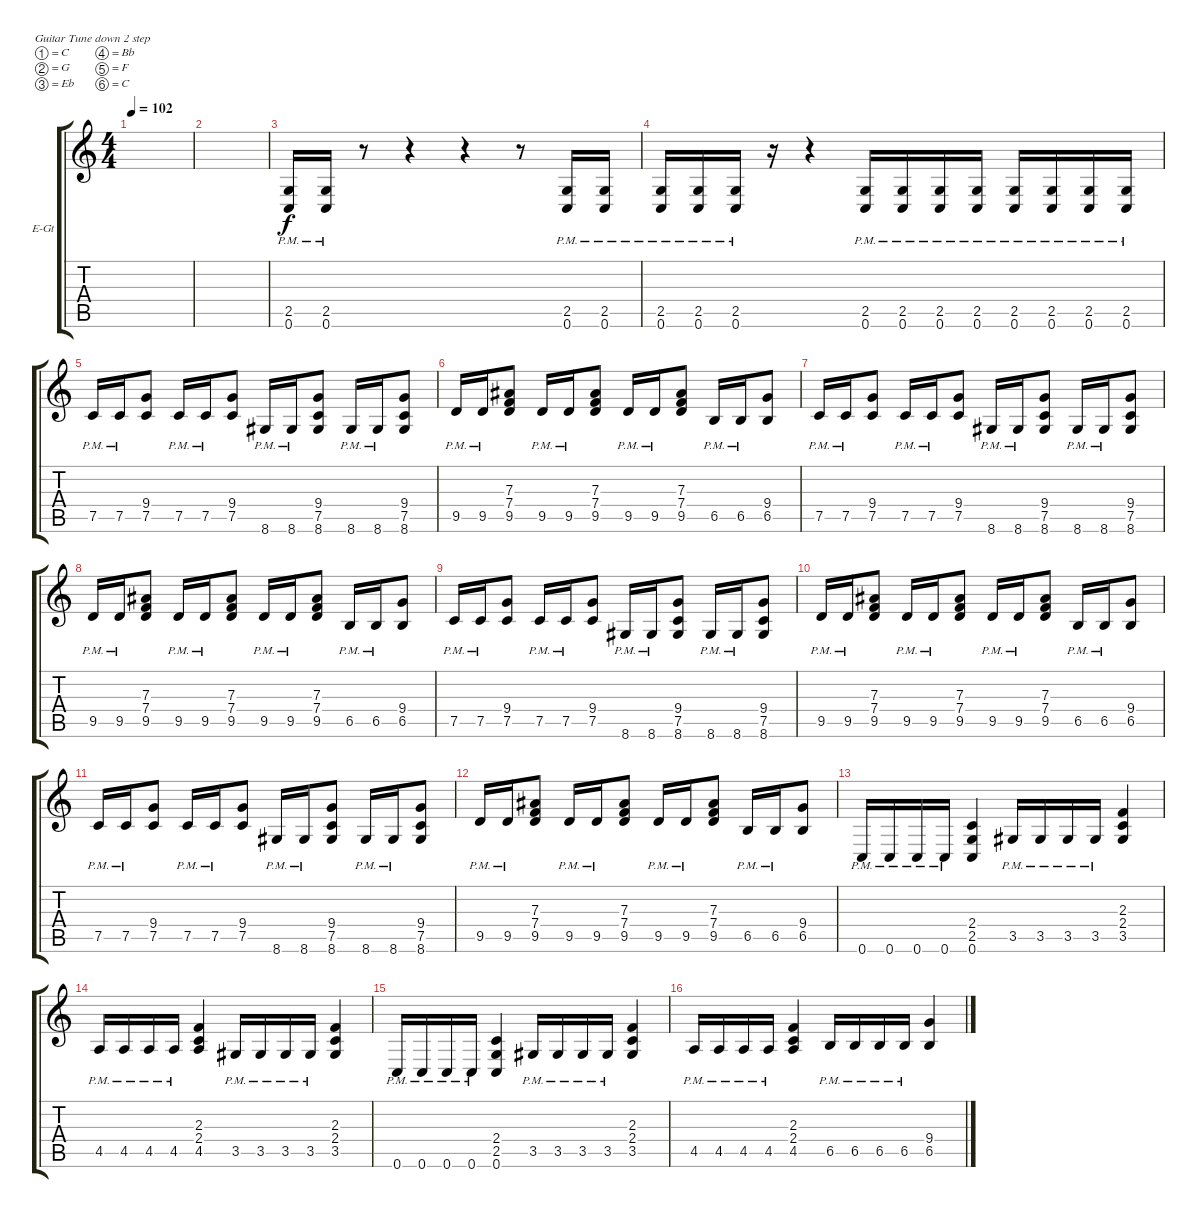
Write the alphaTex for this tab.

\bracketExtendMode groupsimilarinstruments
\firstSystemTrackNameOrientation horizontal
\otherSystemsTrackNameOrientation horizontal
\track ("Gtr3" "E-Gt") {instrument distortionguitar}
\staff {score tabs}
\tuning (C4 G3 Eb3 Bb2 F2 C2)
\ts (4 4)
\tempo 102
\clef g2
\ks c
|
|
(0.6{pm} 2.5{pm}).16 (0.6{pm} 2.5{pm}).16 r.8 r.4 r.4 r.8 (0.6{pm} 2.5{pm}).16 (0.6{pm} 2.5{pm}).16 |
(0.6{pm} 2.5{pm}).16 (0.6{pm} 2.5{pm}).16 (0.6{pm} 2.5{pm}).16 r.16 r.4 (0.6{pm} 2.5{pm}).16 (0.6{pm} 2.5{pm}).16 (0.6{pm} 2.5{pm}).16 (0.6{pm} 2.5{pm}).16 (0.6{pm} 2.5{pm}).16 (0.6{pm} 2.5{pm}).16 (0.6{pm} 2.5{pm}).16 (0.6{pm} 2.5{pm}).16 |
7.5{pm}.16 7.5{pm}.16 (7.5 9.4).8 7.5{pm}.16 7.5{pm}.16 (7.5 9.4).8 8.6{pm}.16 8.6{pm}.16 (8.6 7.5 9.4).8 8.6{pm}.16 8.6{pm}.16 (8.6 7.5 9.4).8 |
9.5{pm}.16 9.5{pm}.16 (9.5 7.4 7.3).8 9.5{pm}.16 9.5{pm}.16 (9.5 7.4 7.3).8 9.5{pm}.16 9.5{pm}.16 (9.5 7.4 7.3).8 6.5{pm}.16 6.5{pm}.16 (6.5 9.4).8 |
7.5{pm}.16 7.5{pm}.16 (7.5 9.4).8 7.5{pm}.16 7.5{pm}.16 (7.5 9.4).8 8.6{pm}.16 8.6{pm}.16 (8.6 7.5 9.4).8 8.6{pm}.16 8.6{pm}.16 (8.6 7.5 9.4).8 |
9.5{pm}.16 9.5{pm}.16 (9.5 7.4 7.3).8 9.5{pm}.16 9.5{pm}.16 (9.5 7.4 7.3).8 9.5{pm}.16 9.5{pm}.16 (9.5 7.4 7.3).8 6.5{pm}.16 6.5{pm}.16 (6.5 9.4).8 |
7.5{pm}.16 7.5{pm}.16 (7.5 9.4).8 7.5{pm}.16 7.5{pm}.16 (7.5 9.4).8 8.6{pm}.16 8.6{pm}.16 (8.6 7.5 9.4).8 8.6{pm}.16 8.6{pm}.16 (8.6 7.5 9.4).8 |
9.5{pm}.16 9.5{pm}.16 (9.5 7.4 7.3).8 9.5{pm}.16 9.5{pm}.16 (9.5 7.4 7.3).8 9.5{pm}.16 9.5{pm}.16 (9.5 7.4 7.3).8 6.5{pm}.16 6.5{pm}.16 (6.5 9.4).8 |
7.5{pm}.16 7.5{pm}.16 (7.5 9.4).8 7.5{pm}.16 7.5{pm}.16 (7.5 9.4).8 8.6{pm}.16 8.6{pm}.16 (8.6 7.5 9.4).8 8.6{pm}.16 8.6{pm}.16 (8.6 7.5 9.4).8 |
9.5{pm}.16 9.5{pm}.16 (9.5 7.4 7.3).8 9.5{pm}.16 9.5{pm}.16 (9.5 7.4 7.3).8 9.5{pm}.16 9.5{pm}.16 (9.5 7.4 7.3).8 6.5{pm}.16 6.5{pm}.16 (6.5 9.4).8 |
0.6{pm}.16 0.6{pm}.16 0.6{pm}.16 0.6{pm}.16 (0.6 2.5 2.4).4 3.5{pm}.16 3.5{pm}.16 3.5{pm}.16 3.5{pm}.16 (3.5 2.4 2.3).4 |
4.5{pm}.16 4.5{pm}.16 4.5{pm}.16 4.5{pm}.16 (4.5 2.4 2.3).4 3.5{pm}.16 3.5{pm}.16 3.5{pm}.16 3.5{pm}.16 (3.5 2.4 2.3).4 |
0.6{pm}.16 0.6{pm}.16 0.6{pm}.16 0.6{pm}.16 (0.6 2.5 2.4).4 3.5{pm}.16 3.5{pm}.16 3.5{pm}.16 3.5{pm}.16 (3.5 2.4 2.3).4 |
4.5{pm}.16 4.5{pm}.16 4.5{pm}.16 4.5{pm}.16 (4.5 2.4 2.3).4 6.5{pm}.16 6.5{pm}.16 6.5{pm}.16 6.5{pm}.16 (6.5 9.4).4
